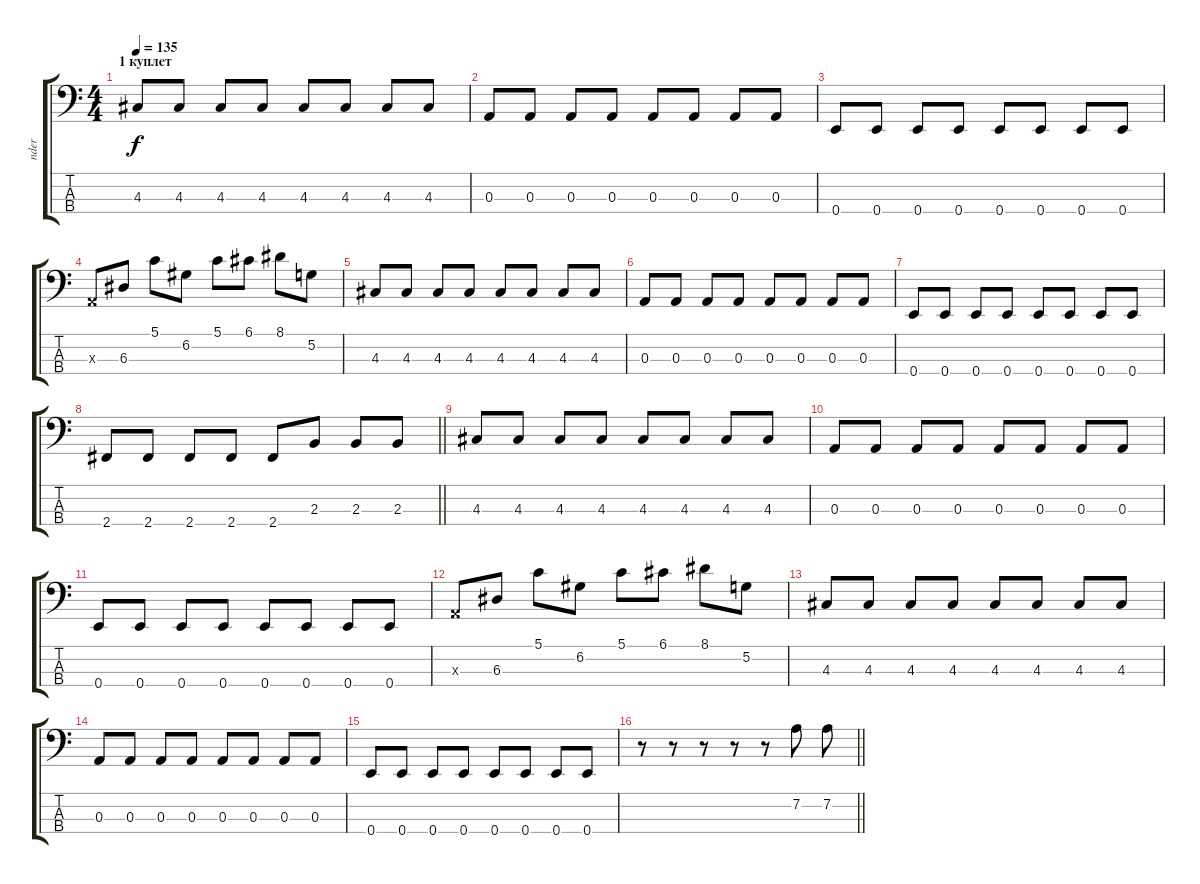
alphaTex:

\track ("nder" "nder") {instrument slapbass2}
\staff {score tabs}
\tuning (G2 D2 A1 E1) {hide}
\ts (4 4)
\section ("" "1 куплет")
\tempo 135
\clef f4
\ks c
4.3.8{dy f} 4.3.8 4.3.8 4.3.8 4.3.8 4.3.8 4.3.8 4.3.8 |
0.3.8 0.3.8 0.3.8 0.3.8 0.3.8 0.3.8 0.3.8 0.3.8 |
0.4.8 0.4.8 0.4.8 0.4.8 0.4.8 0.4.8 0.4.8 0.4.8 |
0.3{x}.8 6.3.8 5.1.8 6.2.8 5.1.8 6.1.8 8.1.8 5.2.8 |
4.3.8 4.3.8 4.3.8 4.3.8 4.3.8 4.3.8 4.3.8 4.3.8 |
0.3.8 0.3.8 0.3.8 0.3.8 0.3.8 0.3.8 0.3.8 0.3.8 |
0.4.8 0.4.8 0.4.8 0.4.8 0.4.8 0.4.8 0.4.8 0.4.8 |
\barLineRight lightlight
2.4.8 2.4.8 2.4.8 2.4.8 2.4.8 2.3.8 2.3.8 2.3.8 |
4.3.8 4.3.8 4.3.8 4.3.8 4.3.8 4.3.8 4.3.8 4.3.8 |
0.3.8 0.3.8 0.3.8 0.3.8 0.3.8 0.3.8 0.3.8 0.3.8 |
0.4.8 0.4.8 0.4.8 0.4.8 0.4.8 0.4.8 0.4.8 0.4.8 |
0.3{x}.8 6.3.8 5.1.8 6.2.8 5.1.8 6.1.8 8.1.8 5.2.8 |
4.3.8 4.3.8 4.3.8 4.3.8 4.3.8 4.3.8 4.3.8 4.3.8 |
0.3.8 0.3.8 0.3.8 0.3.8 0.3.8 0.3.8 0.3.8 0.3.8 |
0.4.8 0.4.8 0.4.8 0.4.8 0.4.8 0.4.8 0.4.8 0.4.8 |
\barLineRight lightlight
r.8 r.8 r.8 r.8 r.8 7.2.8 7.2.8
